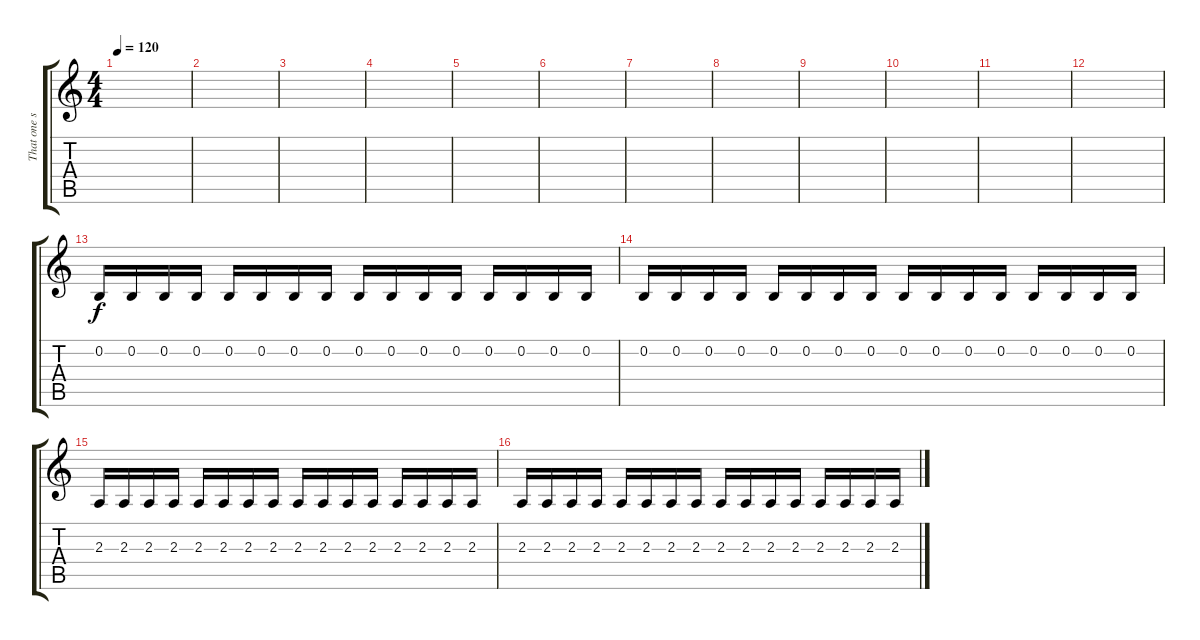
\track ("That one sound..." "That one s") {instrument percussiveorgan}
\staff {score tabs}
\tuning (E4 B3 G3 D3 A2 E2) {hide}
\ts (4 4)
\tempo 120
\clef g2
\ks c
|
|
|
|
|
|
|
|
|
|
|
|
0.2.16 0.2.16 0.2.16 0.2.16 0.2.16 0.2.16 0.2.16 0.2.16 0.2.16 0.2.16 0.2.16 0.2.16 0.2.16 0.2.16 0.2.16 0.2.16 |
0.2.16 0.2.16 0.2.16 0.2.16 0.2.16 0.2.16 0.2.16 0.2.16 0.2.16 0.2.16 0.2.16 0.2.16 0.2.16 0.2.16 0.2.16 0.2.16 |
2.3.16 2.3.16 2.3.16 2.3.16 2.3.16 2.3.16 2.3.16 2.3.16 2.3.16 2.3.16 2.3.16 2.3.16 2.3.16 2.3.16 2.3.16 2.3.16 |
2.3.16 2.3.16 2.3.16 2.3.16 2.3.16 2.3.16 2.3.16 2.3.16 2.3.16 2.3.16 2.3.16 2.3.16 2.3.16 2.3.16 2.3.16 2.3.16
